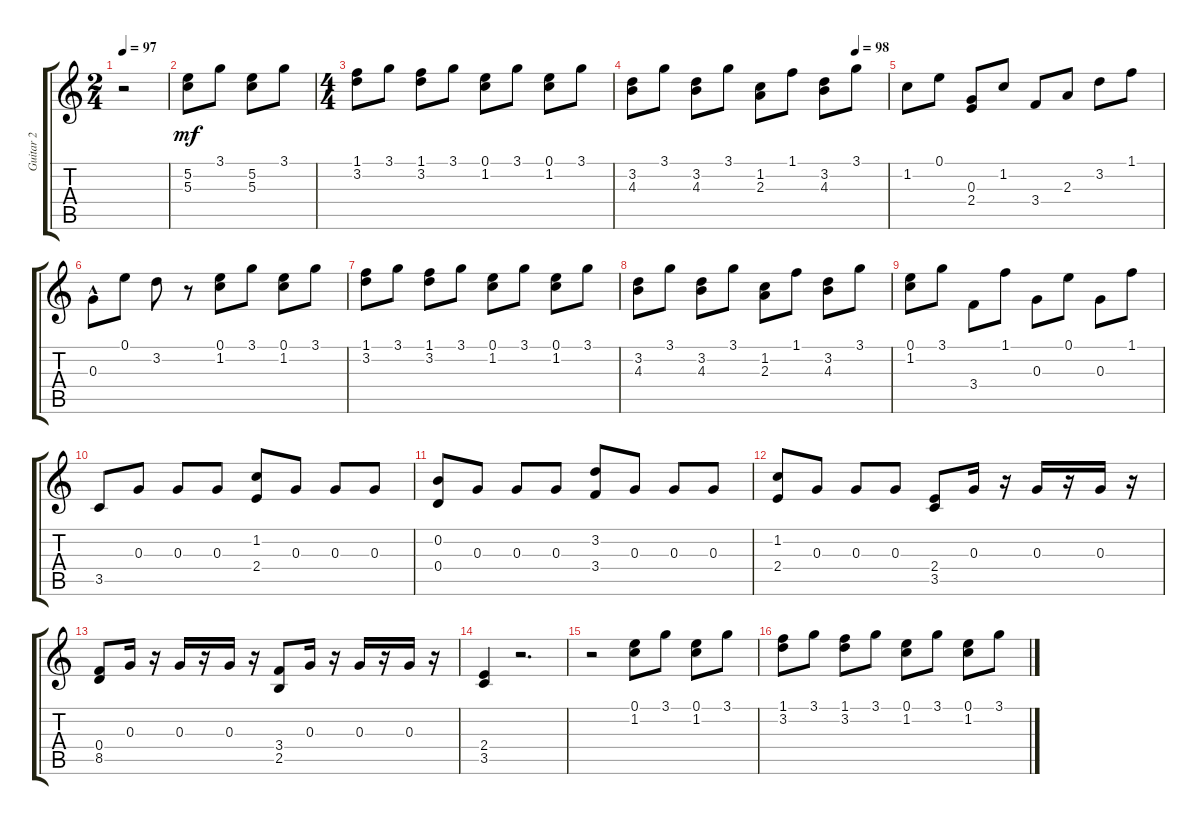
\track ("Guitar 2" "Guitar 2") {instrument acousticguitarnylon}
\staff {score tabs}
\tuning (E4 B3 G3 D3 A2 E2) {hide}
\ts (2 4)
\tempo 97
\clef g2
\ks c
r.2{dy mf instrument acousticguitarnylon} |
(5.2 5.3).8 3.1.8 (5.2 5.3).8 3.1.8 |
\ts (4 4)
(1.1 3.2).8 3.1.8 (1.1 3.2).8 3.1.8 (0.1 1.2).8 3.1.8 (0.1 1.2).8 3.1.8 |
\tempo (98 0.875)
(3.2 4.3).8 3.1.8 (3.2 4.3).8 3.1.8 (1.2 2.3).8 1.1.8 (3.2 4.3).8 3.1.8 |
1.2.8 0.1.8 (0.3 2.4).8 1.2.8 3.4.8 2.3.8 3.2.8 1.1.8 |
0.3{hac}.8 0.1.8 3.2.8 r.8 (0.1 1.2).8 3.1.8 (0.1 1.2).8 3.1.8 |
(1.1 3.2).8 3.1.8 (1.1 3.2).8 3.1.8 (0.1 1.2).8 3.1.8 (0.1 1.2).8 3.1.8 |
(3.2 4.3).8 3.1.8 (3.2 4.3).8 3.1.8 (1.2 2.3).8 1.1.8 (3.2 4.3).8 3.1.8 |
(0.1 1.2).8 3.1.8 3.4.8 1.1.8 0.3.8 0.1.8 0.3.8 1.1.8 |
3.5.8 0.3.8 0.3.8 0.3.8 (1.2 2.4).8 0.3.8 0.3.8 0.3.8 |
(0.2 0.4).8 0.3.8 0.3.8 0.3.8 (3.2 3.4).8 0.3.8 0.3.8 0.3.8 |
(1.2 2.4).8 0.3.8 0.3.8 0.3.8 (2.4 3.5).8 0.3.16 r.16 0.3.16 r.16 0.3.16 r.16 |
(0.4 8.5).8 0.3.16 r.16 0.3.16 r.16 0.3.16 r.16 (3.4 2.5).8 0.3.16 r.16 0.3.16 r.16 0.3.16 r.16 |
(2.4 3.5).4 r.2{d} |
r.2 (0.1 1.2).8 3.1.8 (0.1 1.2).8 3.1.8 |
(1.1 3.2).8 3.1.8 (1.1 3.2).8 3.1.8 (0.1 1.2).8 3.1.8 (0.1 1.2).8 3.1.8
